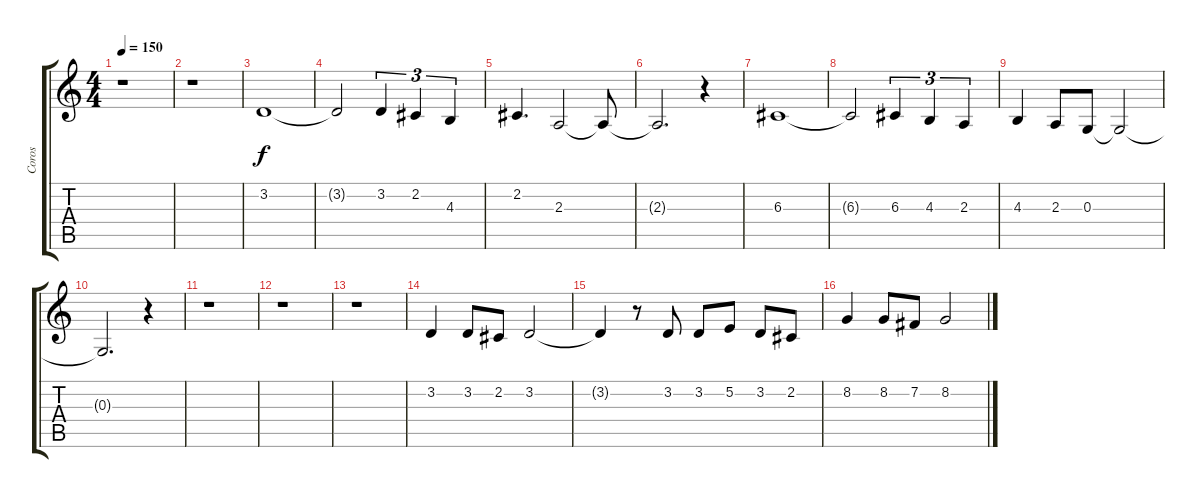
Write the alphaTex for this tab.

\track ("Coros" "Coros") {instrument clarinet}
\staff {score tabs}
\tuning (E4 B3 G3 D3 A2 E2) {hide}
\ts (4 4)
\tempo 150
\clef g2
\ks c
r.1{dy f} |
r.1 |
3.2.1 |
3.2{t}.2 3.2.4{tu (3 2)} 2.2.4{tu (3 2)} 4.3.4{tu (3 2)} |
2.2.4{d} 2.3.2 2.3{t}.8 |
2.3{t}.2{d} r.4 |
6.3.1 |
6.3{t}.2 6.3.4{tu (3 2)} 4.3.4{tu (3 2)} 2.3.4{tu (3 2)} |
4.3.4 2.3.8 0.3.8 0.3{t}.2 |
0.3{t}.2{d} r.4 |
r.1 |
r.1 |
r.1 |
3.2.4 3.2.8 2.2.8 3.2.2 |
3.2{t}.4 r.8 3.2.8 3.2.8 5.2.8 3.2.8 2.2.8 |
8.2.4 8.2.8 7.2.8 8.2.2
